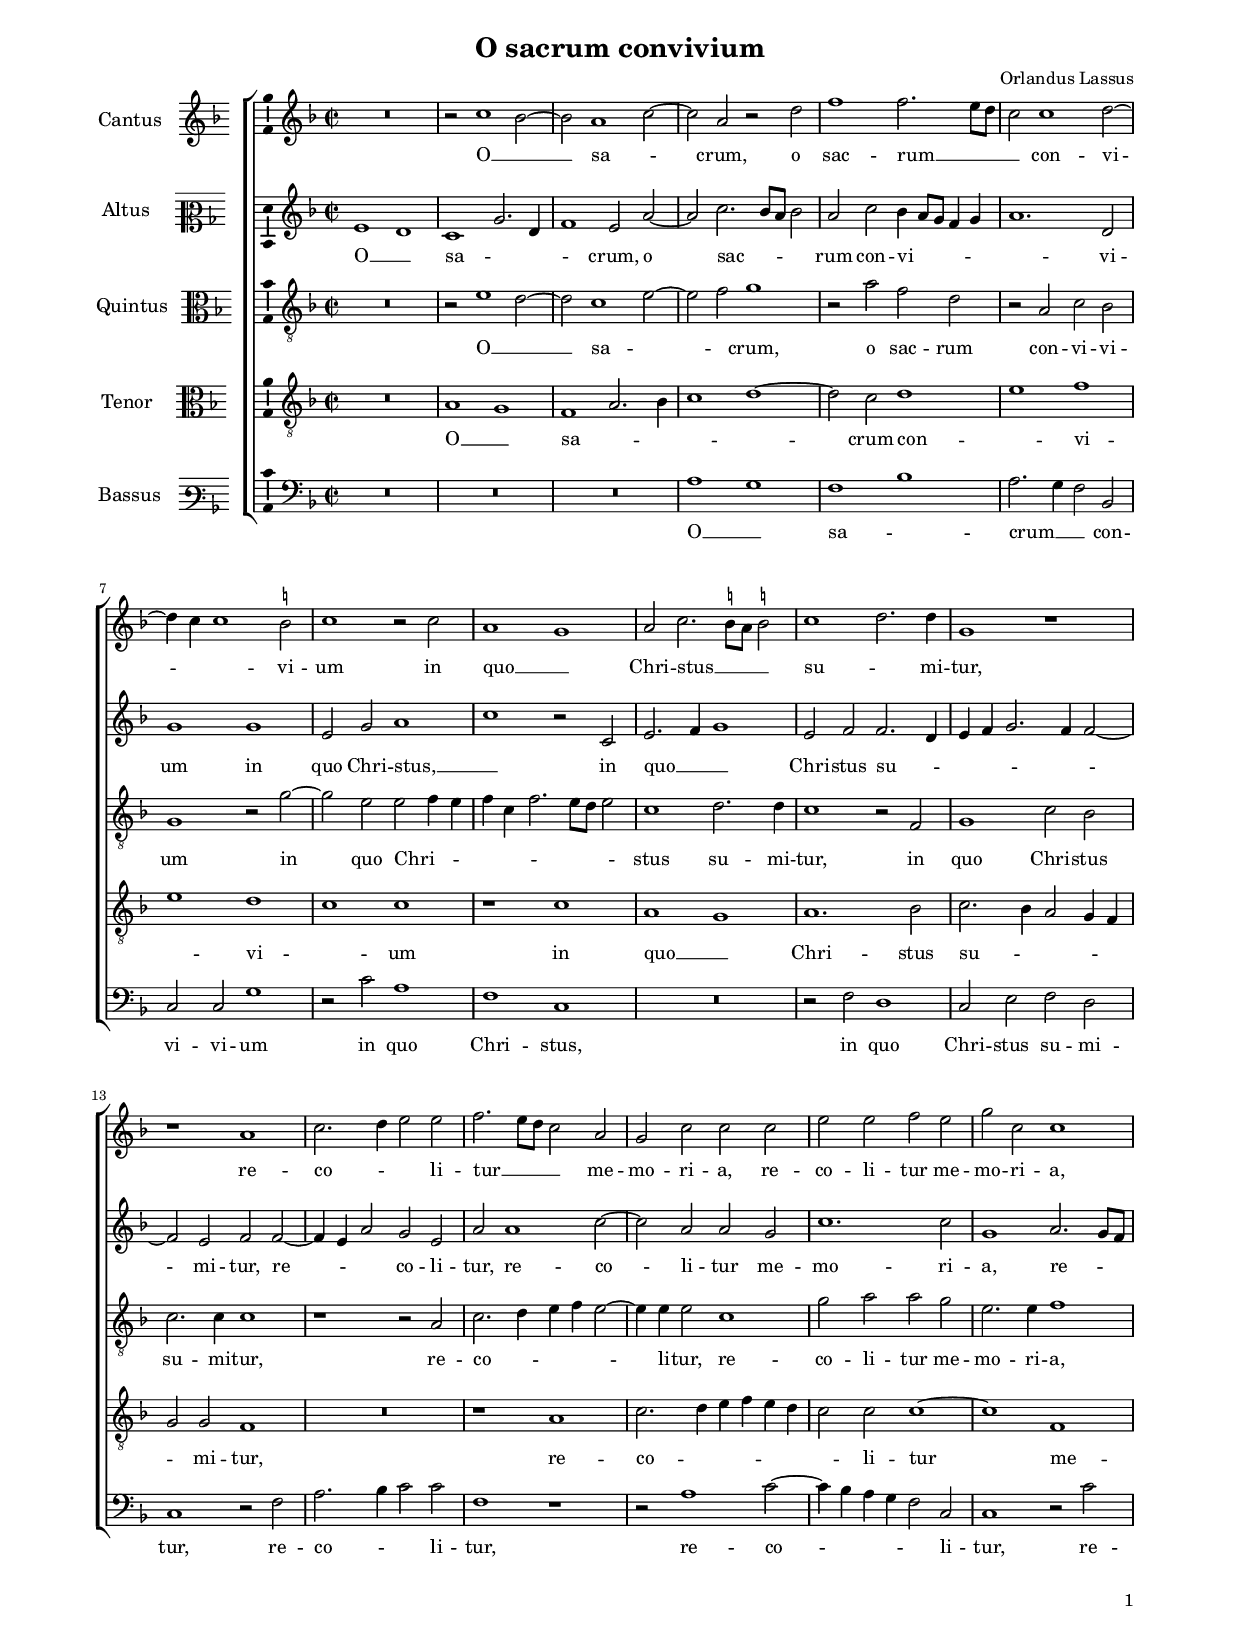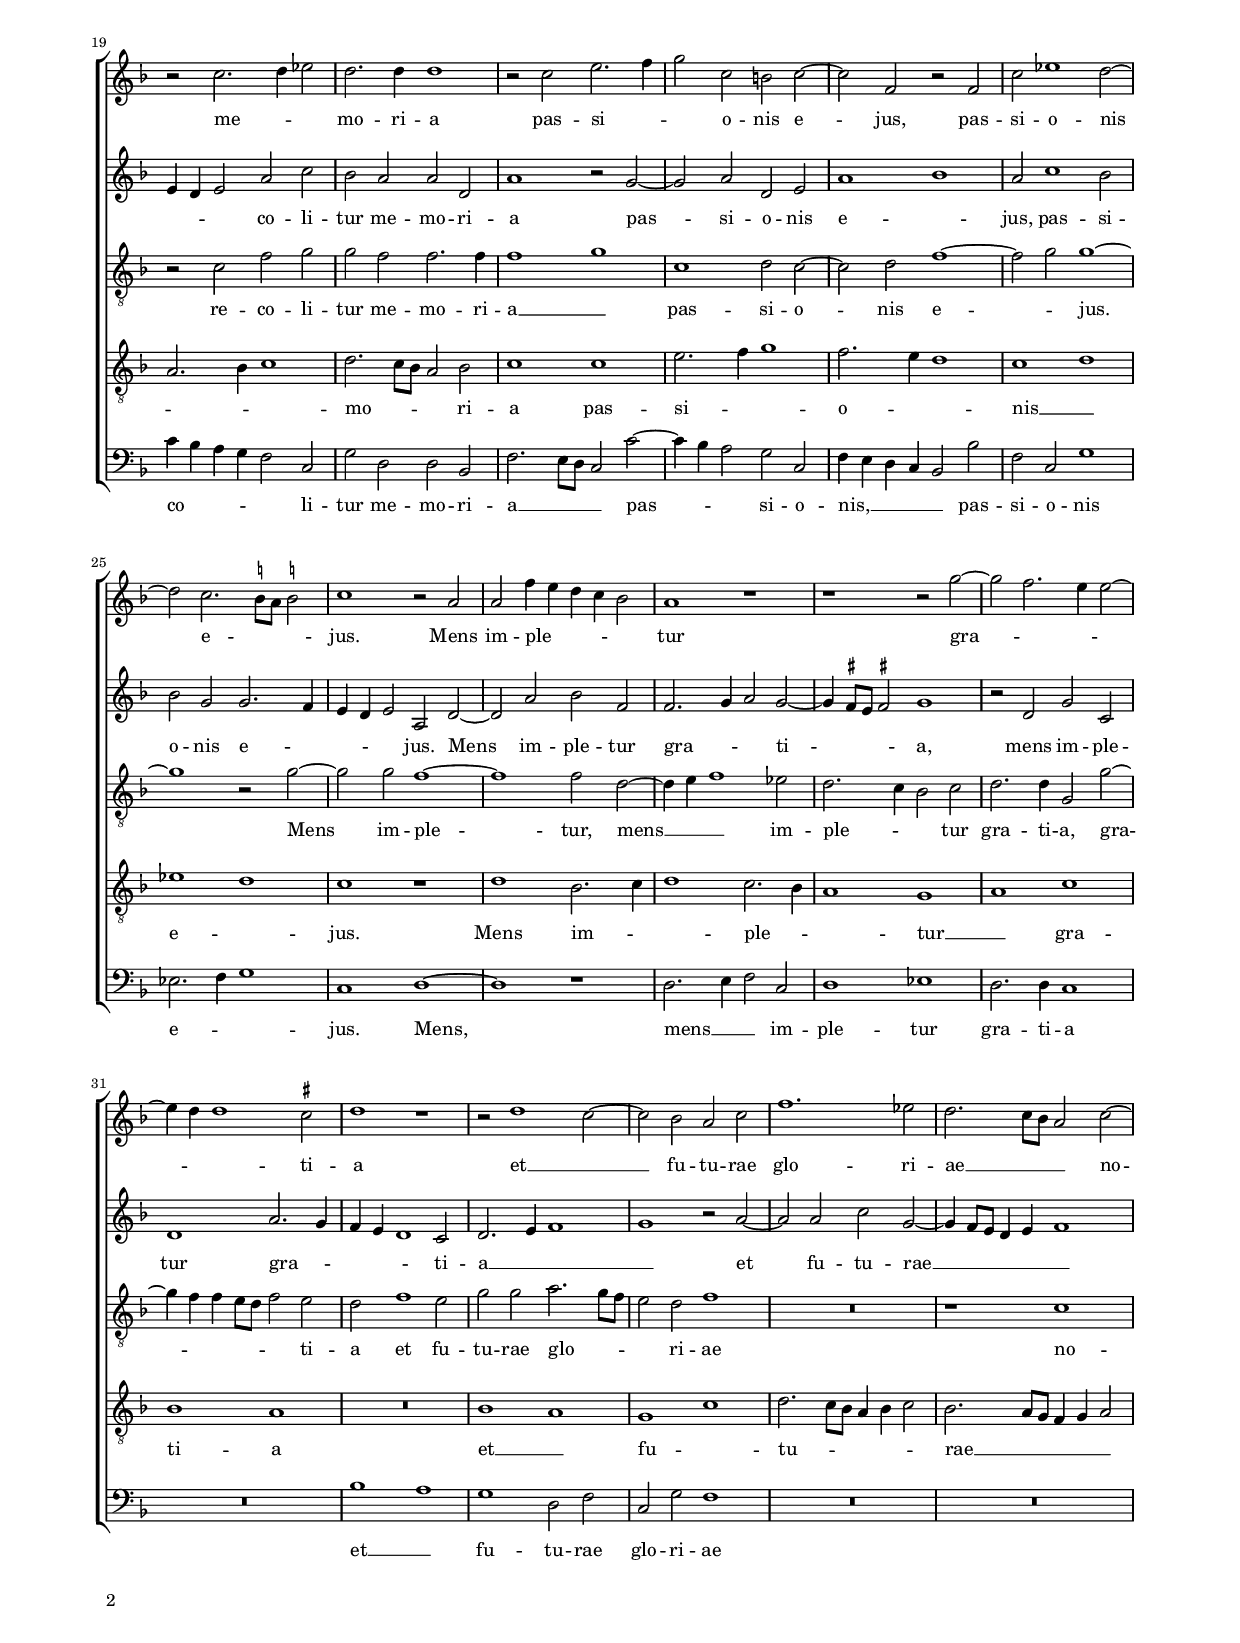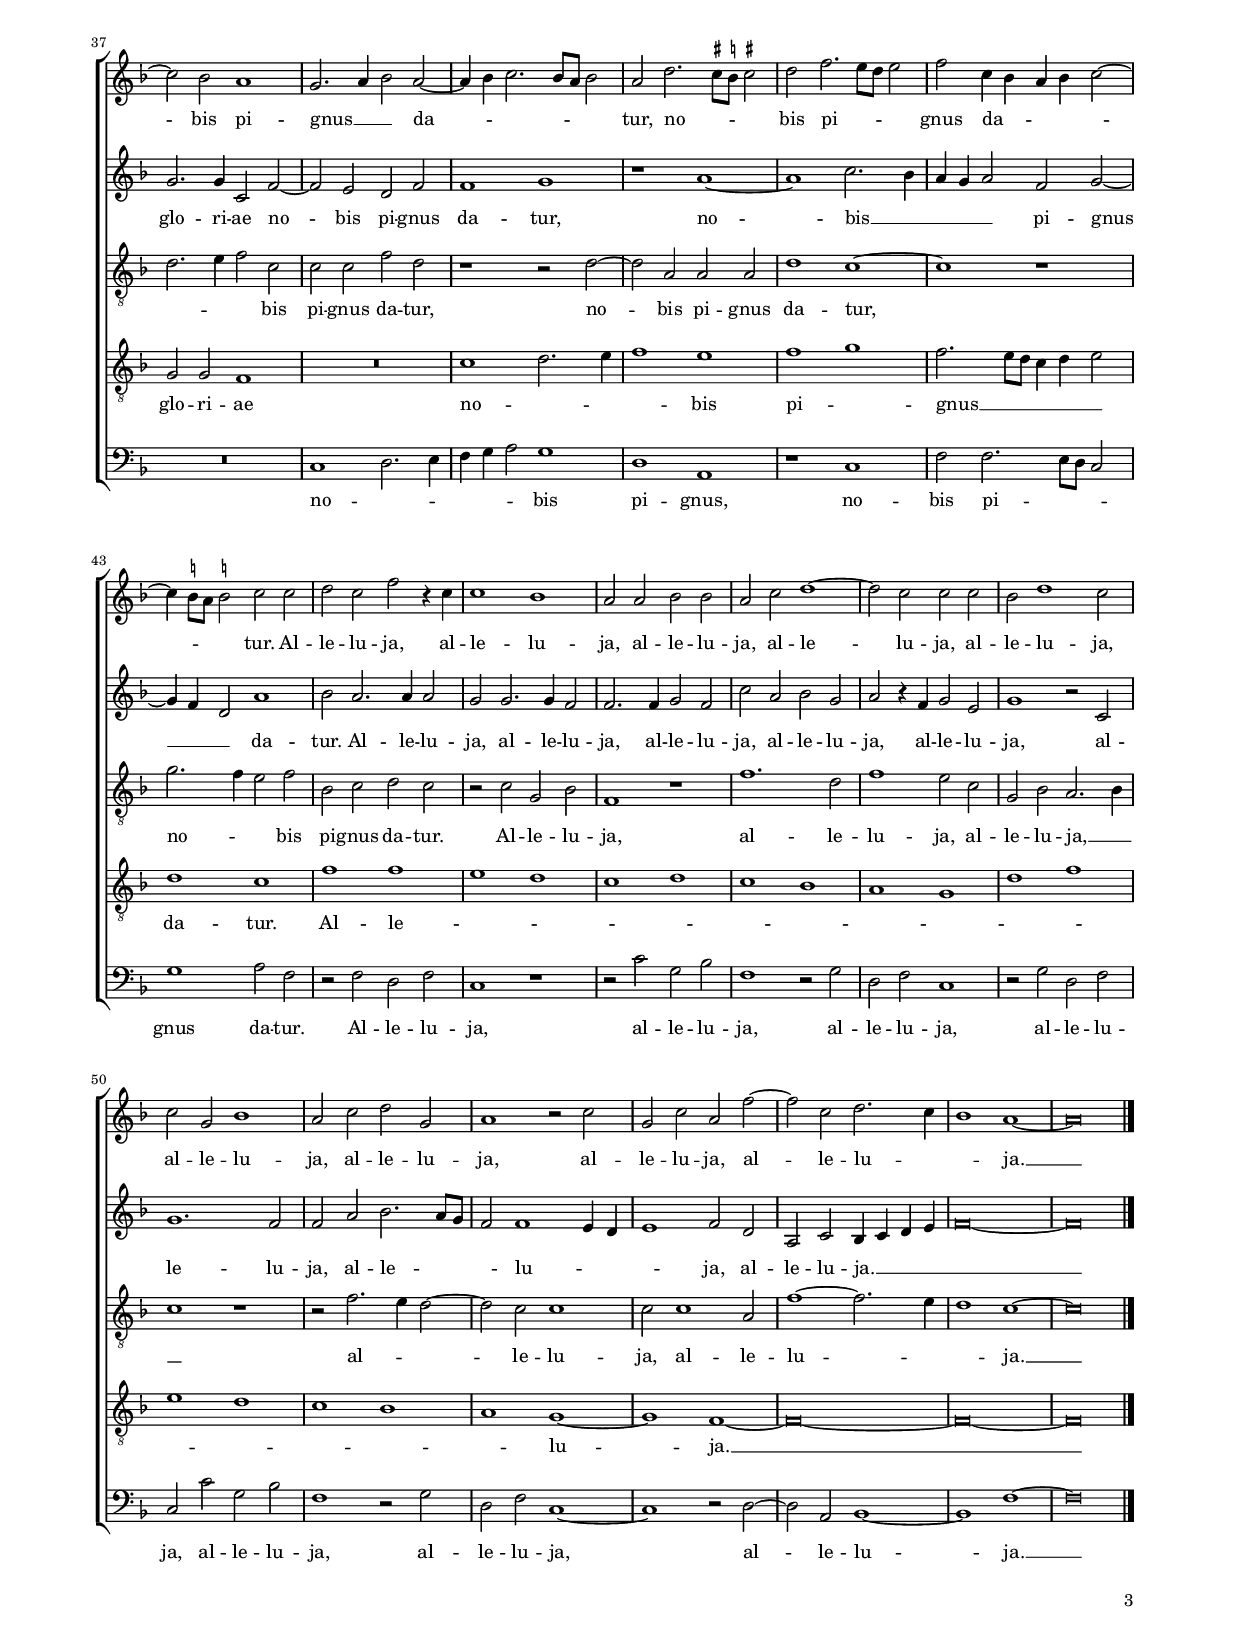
\header
{
  title="O sacrum convivium"
  composer="Orlandus Lassus"
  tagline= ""
}

\version "2.24.4"
\include "deutsch.ly"
#(set-global-staff-size 15)
#(ly:set-option 'point-and-click #f)


\paper
	{
	top-margin = 1.8 \cm
	bottom-margin = 1.2 \cm
	left-margin = 1.8 \cm
	right-margin = 1.8 \cm
	ragged-bottom = ##f
	ragged-last-bottom = ##f
	print-page-number = ##f
	score-system-spacing = #'((basic-distance . 16) (minimum-distance . 14) (padding . 5) (strechability . 150))
	system-system-spacing = #'((basic-distance . 16) (minimum-distance . 14) (padding . 5) (strechability . 150))
	oddFooterMarkup=\markup   \fill-line { "" \fromproperty #'page:page-number-string }
	evenFooterMarkup=\markup  \fill-line { \fromproperty #'page:page-number-string "" }
	last-bottom-spacing = #'((basic-distance . 12) (minimum-distance . 7) (padding . 4))
	systems-per-page = 3
%	min-systems-per-page = 3
	}


global = {
	\key f \major
	\time 2/2 \set Score.measureLength = #(ly:make-moment 2/1)
	\set Score.tempoHideNote = ##t
	\tempo 2 = 90
	\skip 1*2*56 \bar "|."
	}

	ficta = { \once \set suggestAccidentals = ##t }
	forget = #(define-music-function (music) (ly:music?) #{
		\accidentalStyle forget
		$music
		\accidentalStyle default
		#})

		m = \melisma
		me = \melismaEnd

incipitcantus = \markup { \score {
	{
	\set Staff.instrumentName = \markup { \fontsize #1 "Cantus" }
	\key f \major
	\clef violin
	s4 \bar ""
	}
	\layout  {
	raggedright = ##t
	indent = 1.6 \cm
	line-width = 2.3 \cm
	\context { \Staff \remove Time_signature_engraver }
	}} \hspace #1 }


incipitaltus = \markup { \score {
	{
	\set Staff.instrumentName = \markup { \fontsize #1 "Altus" }
	\key f \major
	\clef mezzosoprano
	s4 \bar ""
	}
	\layout  {
	raggedright = ##t
	indent = 1.6 \cm
	line-width = 2.3 \cm
	\context { \Staff \remove Time_signature_engraver }
	}} \hspace #1 }


incipittenor = \markup { \score {
	{
	\set Staff.instrumentName = \markup { \fontsize #1 "Quintus" }
	\key f \major
	\clef alto
	s4 \bar ""
	}
	\layout  {
	raggedright = ##t
	indent = 1.6 \cm
	line-width = 2.3 \cm
	\context { \Staff \remove Time_signature_engraver }
	}} \hspace #1 }


incipitquintus = \markup { \score {
	{
	\set Staff.instrumentName = \markup { \fontsize #1 "Tenor" }
	\key f \major
	\clef alto
	s4 \bar ""
	}
	\layout  {
	raggedright = ##t
	indent = 1.6 \cm
	line-width = 2.3 \cm
	\context { \Staff \remove Time_signature_engraver }
	}} \hspace #1 }


incipitbassus = \markup { \score {
	{
	\set Staff.instrumentName = \markup { \fontsize #1 "Bassus" }
	\key f \major
	\clef varbaritone
	s4 \bar ""
	}
	\layout  {
	raggedright = ##t
	indent = 1.6 \cm
	line-width = 2.3 \cm
	\context { \Staff \remove Time_signature_engraver }
	}} \hspace #1 }


cantus =  \relative c''
	{
	R\breve
	r2 c1 \m b2~
	b2 \me a1 \m c2~
	c2 \me a r d
%5
	f1 f2. \m e8 d |
	c2 \me c1 d2~
	d4 \m c c1 \me \ficta h2
	c1 r2 c
	a1 \m g \me
%10
	a2 c2. \m \stemDown \ficta h8 a \stemNeutral \ficta h!2 \me |
	c1 \m d2. \me d4
	g,1 r
	r1 a
	c2. \m d4 e2 \me e
%15
	f2. \m e8 d c2 \me a |
	g2 c c c
	e2 e f e
	g2 c, c1
	r2 c2. \m d4 es2 \me
%20
	d2. d4 d1 |
	r2 c e2. \m f4
	g2 \me c, h c~
	c2 f, r f
	c'2 es1 d2~
%25
	d2 c2. \m \stemDown \ficta h8 a \stemNeutral \ficta h!2 \me |
	c1 r2 a
	a2 f'4 \m e d c b2 \me
	a1 r
	r1 r2 g'~
%30
	g2 \m f2. e4 e2~ |
	e4 d d1 \me \ficta cis2
	d1 r
	r2 d1 \m c2~
	c2 \me b a c
%35
	f1. es2 |
	d2. \m c8 b a2 \me c~
	c2 b a1
	g2. \m a4 b2 \me a~
	a4 \m b c2. b8 a b2 \me
%40
	a2 d2. \m \ficta cis8 \ficta h \ficta cis!2 \me |
	d2 f2. \m e8 d e2 \me
	f2 c4 \m b a b c2~
	c4 \stemDown \ficta h8 a \stemNeutral \ficta h!2 \me c c
	d2 c f r4 c
%45
	c1 b |
	a2 a b b
	a2 c d1~
	d2 c c c
	b2 d1 c2
%50
	c2 g b1 |
	a2 c d g,
	a1 r2 c
	g2 c a f'~
	f2 c d2. \m c4
%55
	b1 \me a~ |
	a\breve
	}


altus =  \relative c'
	{
	e1 \m d \me
	c1 \m g'2. d4
	f1 \me e2 a~
	a2 c2. \m b8 a b2 \me
%5
	a2 c b4 \m a8 g f4 g |
	a1. \me d,2
	g1 g
	e2 g a1 \m
	c1 \me r2 c,
%10
	e2. \m f4 g1 \me |
	e2 f f2. \m d4
	e4 f g2. f4 f2~
	f2 \me e f f~
	f4 \m e a2 \me g e
%15
	a2 a1 c2~ |
	c2 a a g
	c1. c2
	g1 a2. \m g8 f
	e4 d e2 \me a c
%20
	b2 a a d, |
	a'1 r2 g~
	g2 a d, e
	a1 \m b \me
	a2 c1 b2
%25
	b2 g g2. \m f4 |
	e4 d e2 \me a, d~
	d2 a' b f
	f2. \m g4 a2 \me g~
	g4 \m \ficta fis8 e \ficta fis!2 \me g1
%30
	r2 d g c, |
	d1 a'2. \m g4
	f4 e d1 \me c2
	d2. \m e4 f1
	g1 \me r2 a~
%35
	a2 a c g~ |
	g4 \m f8 e d4 e f1 \me
	g2. g4 c,2 f~
	f2 e d f
	f1 g
%40
	r1 a~ |
	a1 c2. \m b4
	a4 g a2 \me f g~
	g4 \m f d2 \me a'1
	b2 a2. a4 a2
%45
	g2 g2. g4 f2 |
	f2. f4 g2 f
	c'2 a b g
	a2 r4 f g2 e
	g1 r2 c,
%50
	g'1. f2 |
	f2 a b2. \m a8 g
	f2 \me f1 \m e4 d
	e1 \me f2 d
	a2 c b4 \m c d e
%55
	f\breve~ |
	f\breve \me
	}


tenor =  \relative c'
	{
	R\breve
	r2 e1 \m d2~
	d2 \me c1 \m e2~
	e2 f \me g1
%5
	r2 a f d |
	r2 a c b
	g1 r2 g'~
	g2 e e \m f4 e
	f4 c f2. e8 d e2 \me
%10
	c1 d2. d4 |
	c1 r2 f,
	g1 c2 b
	c2. c4 c1
	r1 r2 a
%15
	c2. \m d4 e f e2~ |
	e4 \me e e2 c1
	g'2 a a g
	e2. e4 f1
	r2 c f g
%20
	g2 f f2. f4 |
	f1 \m g \me
	c,1 d2 c~
	c2 d f1~
	f2 \m g \me g1~
%25
	g1 r2 g~ |
	g2 g f1~
	f1 f2 d~
	d4 \m e f1 \me es2
	d2. \m c4 b2 \me c
%30
	d2. d4 g,2 g'~ |
	g4 \m f f e8 d f2 \me e
	d2 f1 e2
	g2 g a2. \m g8 f
	e2 \me d f1
%35
	R\breve |
	r1 c \m
	d2. e4 f2 \me c
	c2 c f d
	r1 r2 d~
%40
	d2 a a a |
	d1 c~
	c1 r
	g'2. \m f4 e2 \me f
	b,2 c d c
%45
	r2 c g b |
	f1 r
	f'1. d2
	f1 e2 c
	g2 b a2. \m b4
%50
	c1 \me r |
	r2 f2. \m e4 d2~
	d2 \me c c1
	c2 c1 a2
	f'1~f2. \m e4
%55
	d1 \me c~ |
	c\breve
	}


quintus  =  \relative c'
	{
	R\breve
	a1 \m g \me
	f1 \m a2. b4
	c1 d~
%5
	d2 \me c d1 \m |
	e1 \me f \m 
	e1 \me d \m
	c1 \me c
	r1 c
%10
	a1 \m g \me |
	a1. b2
	c2. \m b4 a2 g4 f
	g2 \me g f1
	R\breve
%15
	r1 a |
	c2. \m d4 e f e d
	c2 \me c c1~
	c1 f, \m
	a2. b4 c1 \me
%20
	d2. \m c8 b a2 \me b |
	c1 c
	e2. \m f4 g1 \me
	f2. \m e4 d1 \me
	c1 \m d \me
%25
	es1 \m d \me |
	c1 r
	d1 b2. \m c4
	d1 \me c2. \m b4
	a1 \me g \m
%30
	a1 \me c |
	b1 a
	R\breve
	b1 \m a \me
	g1 \m c \me
%35
	d2. \m c8 b a4 b c2 \me |
	b2. \m a8 g f4 g a2 \me
	g2 g f1
	R\breve
	c'1 \m d2. e4
%40
	f1 \me e |
	f1 \m g \me
	f2. \m e8 d c4 d e2 \me
	d1 c
	f1 f \m
%45
	e1 d |
	c1 d
	c1 b
	a1 g
	d'1 f
%50
	e1 d |
	c1 b
	a1 \me g~
	g1 f~
	f\breve~
%55
	f\breve~ |
	f\breve
	}


bassus  =  \relative c
	{
	R\breve
	R\breve
	R\breve
	a'1 \m g \me
%5
	f1 \m b \me |
	a2. \m g4 f2 \me b,
	c2 c g'1
	r2 c a1
	f1 c
%10
	R\breve |
	r2 f d1
	c2 e f d
	c1 r2 f
	a2. \m b4 c2 \me c
%15
	f,1 r |
	r2 a1 c2~
	c4 \m b a g f2 \me c
	c1 r2 c'
	c4 \m b a g f2 \me c
%20
	g'2 d d b |
	f'2. \m e8 d c2 \me c'~
	c4 \m b a2 \me g c,
	f4 \m e d c b2 \me b'
	f2 c g'1
%25
	es2. \m f4 g1 \me |
	c,1 d~
	d1 r
	d2. \m e4 f2 \me c
	d1 es
%30
	d2. d4 c1 |
	R\breve
	b'1 \m a \me
	g1 d2 f
	c2 g' f1
%35
	R\breve |
	R\breve
	R\breve
	c1 \m d2. e4
	f4 g a2 \me g1
%40
	d1 a |
	r1 c
	f2 f2. \m e8 d c2 \me
	g'1 a2 f
	r2 f d  f
%45
	c1 r |
	r2 c' g b
	f1 r2 g
	d2 f c1
	r2 g' d f
%50
	c2 c' g b |
	f1 r2 g
	d2 f c1~
	c1 r2 d~
	d2 a b1~
%55
	b1 f'~ |
	f\breve
	}


lyricscantus = \lyricmode {
	O __ sa -- crum,
	o sac -- rum __ con -- vi -- vi -- um
	in quo __ Chri -- stus __ su -- mi -- tur,
	re -- co -- li -- tur __
	me -- mo -- ri -- a,
	re -- co -- li -- tur me -- mo -- ri -- a,
	me -- mo -- ri -- a
	pas -- si -- o -- nis e -- jus,
	pas -- si -- o -- nis e -- jus.
	Mens im -- ple -- tur gra -- ti -- a
	et __ fu -- tu -- rae glo -- ri -- ae __
	no -- bis pi -- gnus __ da -- tur,
	no -- bis pi -- gnus da -- tur.
	Al -- le -- lu -- ja,
	al -- le -- lu -- ja,
	al -- le -- lu -- ja,
	al -- le -- lu -- ja,
	al -- le -- lu -- ja,
	al -- le -- lu -- ja,
	al -- le -- lu -- ja,
	al -- le -- lu -- ja,
	al -- le -- lu -- ja. __
	}


lyricsaltus = \lyricmode {
	O __ sa -- crum,
	o sac -- rum con -- vi -- vi -- um
	in quo Chri -- stus, __
	in quo __ Chri -- stus su -- mi -- tur,
	re -- co -- li -- tur,
	re -- co -- li -- tur me -- mo -- ri -- a,
	re -- co -- li -- tur me -- mo -- ri -- a
	pas -- si -- o -- nis e -- jus,
	pas -- si -- o -- nis e -- jus.
	Mens im -- ple -- tur gra -- ti -- a,
	mens im -- ple -- tur gra -- ti -- a __
	et fu -- tu -- rae __ glo -- ri -- ae
	no -- bis pi -- gnus da -- tur,
	no -- bis __ pi -- gnus __ da -- tur.
	Al -- le -- lu -- ja,
	al -- le -- lu -- ja,
	al -- le -- lu -- ja,
	al -- le -- lu -- ja,
	al -- le -- lu -- ja,
	al -- le -- lu -- ja,
	al -- le -- lu -- ja,
	al -- le -- lu -- ja. __
	}


lyricstenor = \lyricmode {
	O __ sa -- crum,
	o sac -- rum con -- vi -- vi -- um
	in quo Chri -- stus su -- mi -- tur,
	in quo Chri -- stus su -- mi -- tur,
	re -- co -- li -- tur,
	re -- co -- li -- tur me -- mo -- ri -- a,
	re -- co -- li -- tur me -- mo -- ri -- a __
	pas -- si -- o -- nis e -- jus.
	Mens im -- ple -- tur,
	mens __ im -- ple -- tur gra -- ti -- a,
	gra -- ti -- a
	et fu -- tu -- rae glo -- ri -- ae
	no -- bis pi -- gnus da -- tur,
	no -- bis pi -- gnus da -- tur,
	no -- bis pi -- gnus da -- tur.
	Al -- le -- lu -- ja,
	al -- le -- lu -- ja,
	al -- le -- lu -- ja, __
	al -- le -- lu -- ja,
	al -- le -- lu -- ja. __
	}


lyricsquintus = \lyricmode {
	O __ sa -- crum con -- vi -- vi -- um
	in quo __ Chri -- stus su -- mi -- tur,
	re -- co -- li -- tur me -- mo -- ri -- a
	pas -- si -- o -- nis __ e -- jus.
	Mens im -- ple -- tur __ gra -- ti -- a
	et __ fu -- tu -- rae __ glo -- ri -- ae
	no -- bis pi -- gnus __ da -- tur.
	Al -- le -- lu -- ja. __
	}


lyricsbassus = \lyricmode {
	O __ sa -- crum __ con -- vi -- vi -- um
	in quo Chri -- stus,
	in quo Chri -- stus su -- mi -- tur,
	re -- co -- li -- tur,
	re -- co -- li -- tur,
	re -- co -- li -- tur me -- mo -- ri -- a __
	pas -- si -- o -- nis, __
	pas -- si -- o -- nis e -- jus.
	Mens,
	mens __ im -- ple -- tur gra -- ti -- a
	et __ fu -- tu -- rae glo -- ri -- ae
	no -- bis pi -- gnus,
	no -- bis pi -- gnus da -- tur.
	Al -- le -- lu -- ja,
	al -- le -- lu -- ja,
	al -- le -- lu -- ja,
	al -- le -- lu -- ja,
	al -- le -- lu -- ja,
	al -- le -- lu -- ja,
	al -- le -- lu -- ja. __
	}


\score
{  
	\transpose c c {
	\new ChoirStaff \with { \override StaffGrouper.staff-staff-spacing.basic-distance = #12 }
	<<

	\new Staff << \global
	\new Voice="v1" {
		\set Staff.instrumentName=\incipitcantus
		\set Staff.midiInstrument = "reed organ"
		\clef violin
		\cantus }
	\new Lyrics \lyricsto "v1" {\lyricscantus }
	>>


	\new Staff << \global
	\new Voice="v2" {
		\set Staff.instrumentName=\incipitaltus
		\set Staff.midiInstrument = "reed organ"
		\clef violin % "G_8" 
		\altus}
	\new Lyrics \lyricsto "v2" {\lyricsaltus }
	>>


	\new Staff << \global
	\new Voice="v3" {
		\set Staff.instrumentName=\incipittenor
		\set Staff.midiInstrument = "reed organ"
		\clef "G_8"
		\tenor }
	\new Lyrics \lyricsto "v3" {\lyricstenor }
	>>


	\new Staff << \global
	\new Voice="v5" {
		\set Staff.instrumentName=\incipitquintus
		\set Staff.midiInstrument = "reed organ"
		\clef "G_8"
		\quintus}
	\new Lyrics \lyricsto "v5" {\lyricsquintus }
	>>


	\new Staff << \global
	\new Voice="v4" {
		\set Staff.instrumentName=\incipitbassus
		\set Staff.midiInstrument = "reed organ"
		\clef bass 
		\bassus }
	\new Lyrics \lyricsto "v4" {\lyricsbassus}
	>>	
	>>
	} % transpose

	\layout
	{
	indent = 2.5 \cm
	\context { \Lyrics \override VerticalAxisGroup.nonstaff-relatedstaff-spacing.padding = #1.5 }
	\context { \Staff \consists Ambitus_engraver }
	\context { \Score \override BarNumber.padding = #2 }
	\context { \Voice \override NoteHead.style = #'baroque }
	}
	
\midi
	{
	}
	
}


% EOF
